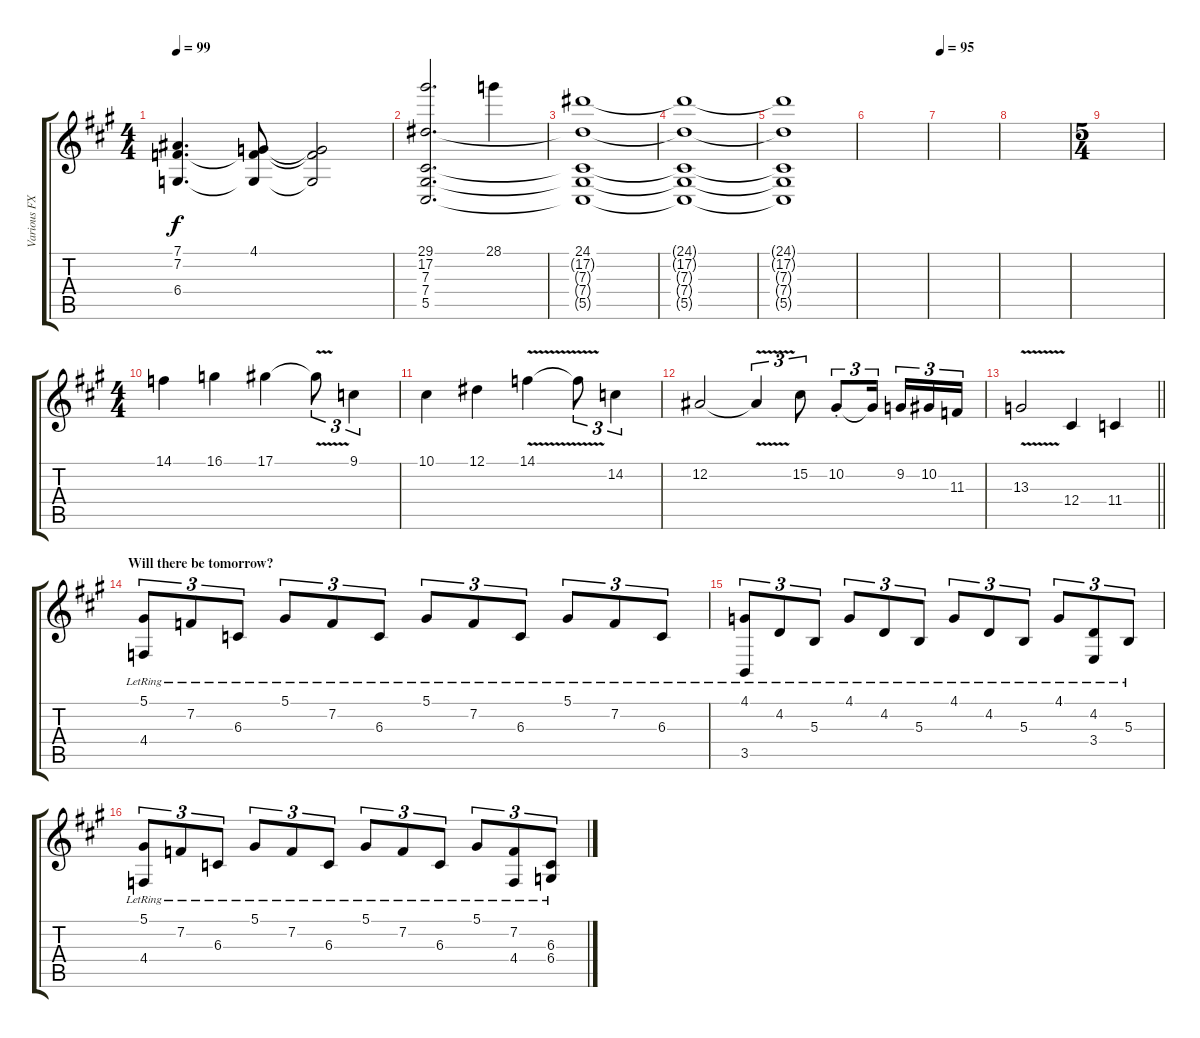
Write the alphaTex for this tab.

\track ("Various FX" "Various FX") {instrument choiraahs}
\staff {score tabs}
\tuning (Eb4 Bb3 Gb3 Db3 Ab2 Eb2) {hide}
\ts (4 4)
\tempo 99
\clef g2
\ks f#minor
(7.1 7.2{t} 6.4).4{d dy f} (4.1 7.2{t} 6.4{t}).8 (4.1{t} 7.2{t} 6.4{t}).2 |
(29.1 17.2 7.3 7.4 5.5).2{d} 28.1.4 |
(24.1 17.2{t} 7.3{t} 7.4{t} 5.5{t}).1 |
(24.1{t} 17.2{t} 7.3{t} 7.4{t} 5.5{t}).1 |
(24.1{t} 17.2{t} 7.3{t} 7.4{t} 5.5{t}).1 |
|
\tempo 95
|
|
\ts (5 4)
|
\ts (4 4)
14.1.4 16.1.4 17.1.4 17.1{v t}.8{tu (3 2)} 9.1.4{tu (3 2)} |
10.1.4 12.1.4 14.1{v}.4 14.1{t}.8{tu (3 2)} 14.2.4{tu (3 2)} |
12.2.2 12.2{v t}.4{tu (3 2)} 15.2.8{tu (3 2)} 10.2{st}.8{tu (3 2)} 10.2{t}.16{tu (3 2) beam splitsecondary} 9.2.16{tu (3 2)} 10.2.16{tu (3 2)} 11.3.16{tu (3 2)} |
\barLineRight lightlight
13.3{v}.2 12.4.4 11.4.4 |
\section ("" "Will there be tomorrow?")
(5.1{lr} 4.4{lr}).8{tu (3 2) volume 12 instrument acousticgrandpiano} 7.2{lr}.8{tu (3 2)} 6.3{lr}.8{tu (3 2)} 5.1{lr}.8{tu (3 2)} 7.2{lr}.8{tu (3 2)} 6.3{lr}.8{tu (3 2)} 5.1{lr}.8{tu (3 2)} 7.2{lr}.8{tu (3 2)} 6.3{lr}.8{tu (3 2)} 5.1{lr}.8{tu (3 2)} 7.2{lr}.8{tu (3 2)} 6.3{lr}.8{tu (3 2)} |
(4.1{lr} 3.5{lr}).8{tu (3 2)} 4.2{lr}.8{tu (3 2)} 5.3{lr}.8{tu (3 2)} 4.1{lr}.8{tu (3 2)} 4.2{lr}.8{tu (3 2)} 5.3{lr}.8{tu (3 2)} 4.1{lr}.8{tu (3 2)} 4.2{lr}.8{tu (3 2)} 5.3{lr}.8{tu (3 2)} 4.1{lr}.8{tu (3 2)} (4.2{lr} 3.4{lr}).8{tu (3 2)} 5.3{lr}.8{tu (3 2)} |
(5.1{lr} 4.4{lr}).8{tu (3 2)} 7.2{lr}.8{tu (3 2)} 6.3{lr}.8{tu (3 2)} 5.1{lr}.8{tu (3 2)} 7.2{lr}.8{tu (3 2)} 6.3{lr}.8{tu (3 2)} 5.1{lr}.8{tu (3 2)} 7.2{lr}.8{tu (3 2)} 6.3{lr}.8{tu (3 2)} 5.1{lr}.8{tu (3 2)} (7.2{lr} 4.4).8{tu (3 2)} (6.3{lr} 6.4).8{tu (3 2)}
